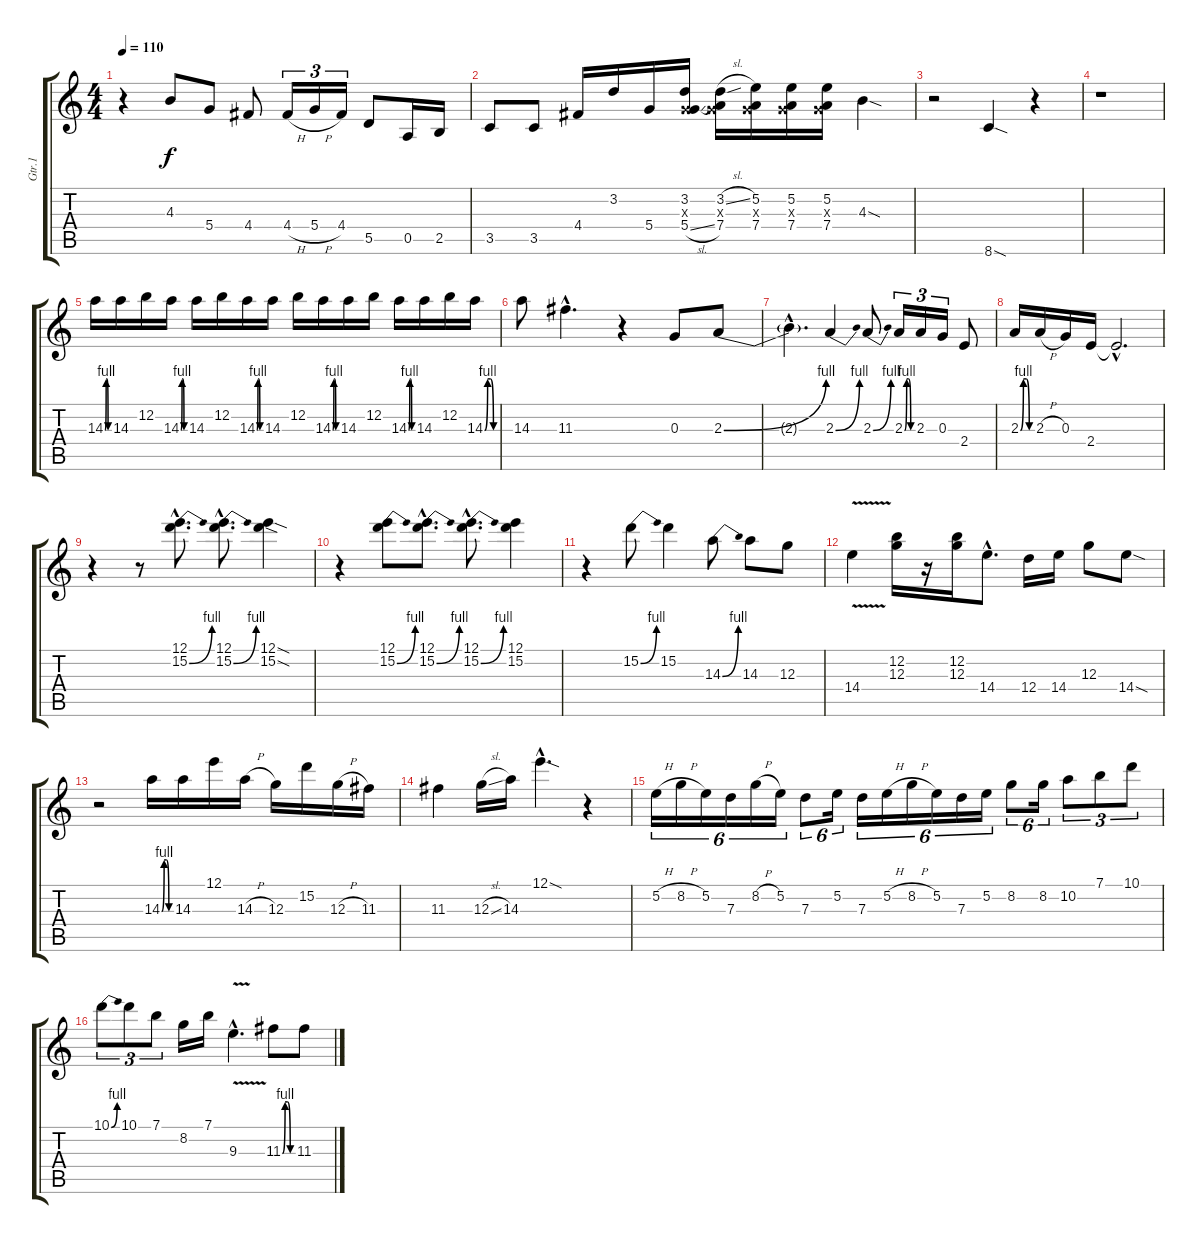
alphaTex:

\track ("Gtr.1" "Gtr.1") {instrument distortionguitar}
\staff {score tabs}
\tuning (E4 B3 G3 D3 A2 E2) {hide}
\ts (4 4)
\tempo 110
\clef g2
\ks c
r.4{dy f} 4.3.8 5.4.8 4.4.8 4.4{h}.16{tu (3 2)} 5.4{h}.16{tu (3 2)} 4.4.16{tu (3 2)} 5.5.8 0.5.16 2.5.16 |
3.5.8 3.5.8 4.4.16 3.2.16 5.4.16 (3.2 0.3{x} 5.4{sl}).16 (3.2{sl} 0.3{x} 7.4).16 (5.2 0.3{x} 7.4).16 (5.2 0.3{x} 7.4).16 (5.2 0.3{x} 7.4).16 4.3{sod}.4 |
r.2 8.6{sod}.4 r.4 |
r.1 |
14.3{be (custom 0 0 15 4 30 4 45 0 60 0)}.16 14.3.16 12.2.16 14.3{be (custom 0 0 15 4 30 4 45 0 60 0)}.16 14.3.16 12.2.16 14.3{be (custom 0 0 15 4 30 4 45 0 60 0)}.16 14.3.16 12.2.16 14.3{be (custom 0 0 15 4 30 4 45 0 60 0)}.16 14.3.16 12.2.16 14.3{be (custom 0 0 15 4 30 4 45 0 60 0)}.16 14.3.16 12.2.16 14.3{be (custom 0 0 15 4 30 4 45 0 60 0)}.16 |
14.3.8 11.3{hac}.4{d} r.4 0.3.8 2.3{be (bend 0 0 60 4)}.8 |
2.3{hac t}.4{d} 2.3{be (bend 0 0 60 4)}.4 2.3{be (bend 0 0 60 4)}.8 2.3{be (custom 0 0 15 4 30 4 45 0 60 0)}.16{tu (3 2)} 2.3.16{tu (3 2)} 0.3.16{tu (3 2)} 2.4.8 |
2.3{be (custom 0 0 15 4 30 4 45 0 60 0)}.16 2.3{h}.16 0.3.16 2.4.16 2.4{hac t}.2{d} |
r.4 r.8 (12.1{hac} 15.2{be (bend 0 0 60 4) hac}).8{d} (12.1{hac} 15.2{be (bend 0 0 60 4) hac}).8{d} (12.1{sod} 15.2{sod}).4 |
r.4 (12.1 15.2{be (bend 0 0 60 4)}).8 (12.1{hac} 15.2{be (bend 0 0 60 4) hac}).8{d} (12.1{hac} 15.2{be (bend 0 0 60 4) hac}).8{d} (12.1 15.2).4 |
r.4 15.2{be (bend 0 0 60 4)}.8 15.2.4 14.3{be (bend 0 0 60 4)}.8 14.3.8 12.3.8 |
14.4{v}.4 (12.2 12.3).16 r.16 (12.2 12.3).16 14.4{hac}.8{d} 12.4.16 14.4.16 12.3.8 14.4{sod}.8 |
r.2 14.3{be (custom 0 0 15 4 30 4 45 0 60 0)}.16 14.3.16 12.1.16 14.3{h}.16 12.3.16 15.2.16 12.3{h}.16 11.3.16 |
11.3.4 12.3{sl}.16 14.3.16 12.1{sod hac}.4{d} r.4 |
5.2{h}.16{tu (6 4)} 8.2{h}.16{tu (6 4)} 5.2.16{tu (6 4)} 7.3.16{tu (6 4)} 8.2{h}.16{tu (6 4)} 5.2.16{tu (6 4)} 7.3.8{tu (6 4)} 5.2.16{tu (6 4)} 7.3.16{tu (6 4)} 5.2{h}.16{tu (6 4)} 8.2{h}.16{tu (6 4)} 5.2.16{tu (6 4)} 7.3.16{tu (6 4)} 5.2.16{tu (6 4)} 8.2.8{tu (6 4)} 8.2.16{tu (6 4)} 10.2.8{tu (3 2)} 7.1.8{tu (3 2)} 10.1.8{tu (3 2)} |
10.1{be (bend 0 0 60 4)}.8{tu (3 2) volume 0} 10.1.8{tu (3 2)} 7.1.8{tu (3 2)} 8.2.16 7.1.16 9.3{v hac}.4{d} 11.3{be (custom 0 0 15 4 30 4 45 0 60 0)}.8 11.3.8
